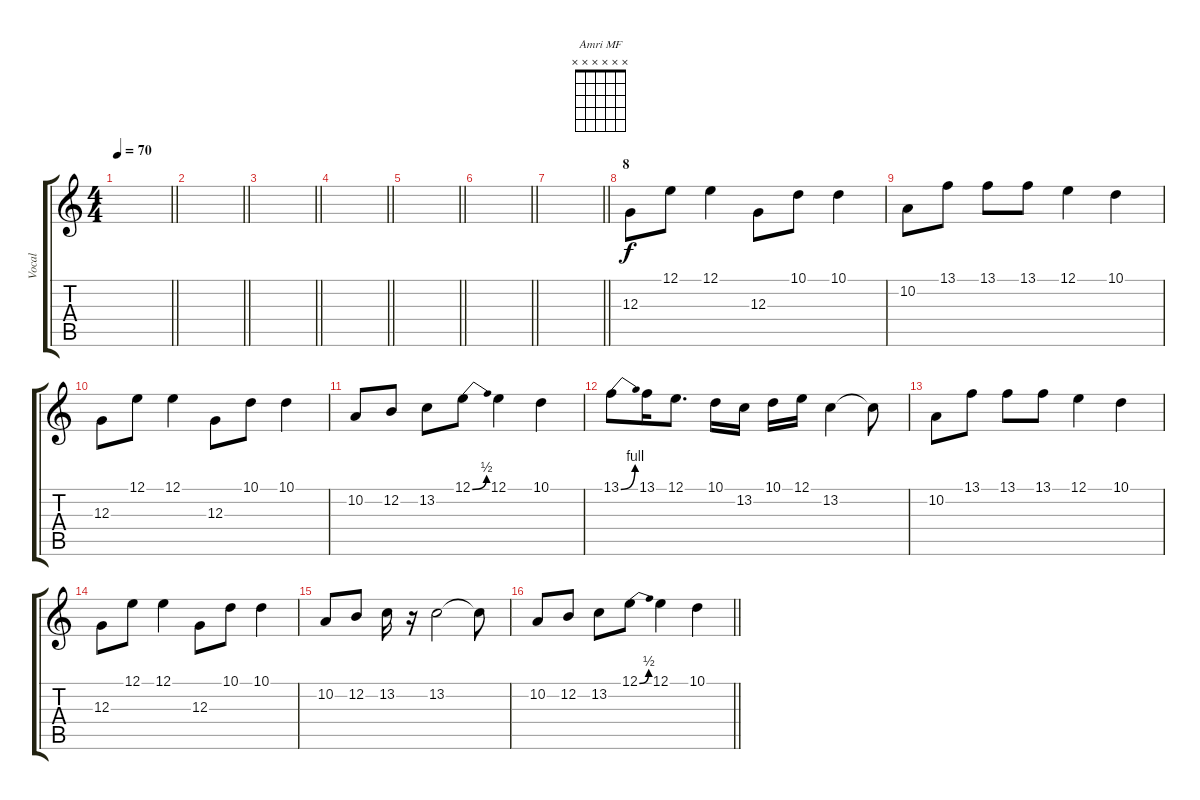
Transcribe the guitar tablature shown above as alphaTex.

\track ("Vocal" "Vocal") {instrument altosax}
\staff {score tabs}
\tuning (E4 B3 G3 D3 A2 E2) {hide}
\chord ("Amri MF" x x x x x x)
\ts (4 4)
\tempo 70
\clef g2
\barLineRight lightlight
\ks c
|
\barLineRight lightlight
|
\barLineRight lightlight
|
\barLineRight lightlight
|
\barLineRight lightlight
|
\barLineRight lightlight
|
\barLineRight lightlight
|
\section ("" "8")
12.3.8 12.1.8 12.1.4 12.3.8 10.1.8 10.1.4 |
10.2.8 13.1.8 13.1.8 13.1.8 12.1.4 10.1.4 |
12.3.8 12.1.8 12.1.4 12.3.8 10.1.8 10.1.4 |
10.2.8 12.2.8 13.2.8 12.1{be (bend 0 0 60 2)}.8 12.1.4 10.1.4 |
13.1{be (bend 0 0 60 4)}.8 13.1.16 12.1.8{d} 10.1.16 13.2.16 10.1.16 12.1.16 13.2.4 13.2{t}.8 |
10.2.8 13.1.8 13.1.8 13.1.8 12.1.4 10.1.4 |
12.3.8 12.1.8 12.1.4 12.3.8 10.1.8 10.1.4 |
10.2.8 12.2.8 13.2.16 r.16 13.2.2 13.2{t}.8 |
\barLineRight lightlight
10.2.8 12.2.8 13.2.8 12.1{be (bend 0 0 60 2)}.8 12.1.4 10.1.4
